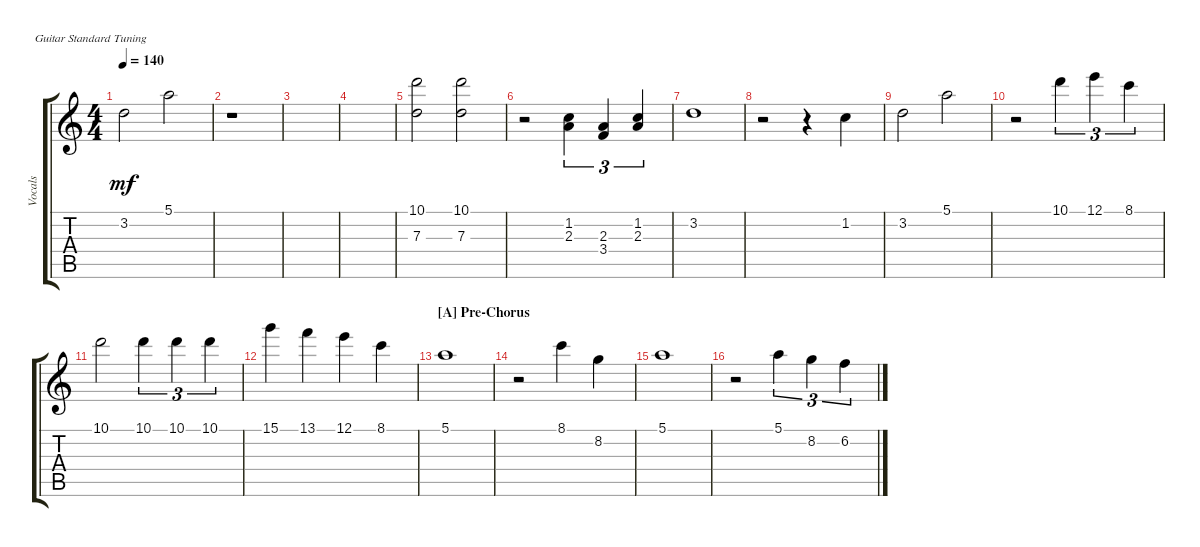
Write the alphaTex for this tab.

\defaultSystemsLayout 4
\bracketExtendMode groupsimilarinstruments
\multiBarRest
\otherSystemsTrackNameOrientation horizontal
\track ("Vocals" "Vocals") {instrument electricguitarclean}
\staff {score tabs}
\tuning (E4 B3 G3 D3 A2 E2)
\ts (4 4)
\tempo 140
\clef g2
\ks c
3.2.2{dy mf beam Down} 5.1.2{beam Down} |
r.1{beam Down} |
|
|
(10.1 7.3).2{beam Down} (10.1 7.3).2{beam Down} |
r.2{beam Down} (1.2 2.3).4{tu (3 2) beam Down} (2.3 3.4).4{tu (3 2) beam Up} (1.2 2.3).4{tu (3 2) beam Up} |
3.2.1{beam Down} |
r.2{beam Down} r.4{beam Down} 1.2.4{beam Down} |
3.2.2{beam Down} 5.1.2{beam Down} |
r.2{beam Down} 10.1.4{tu (3 2) beam Down} 12.1.4{tu (3 2) beam Down} 8.1.4{tu (3 2) beam Down} |
10.1.2{beam Down} 10.1.4{tu (3 2) beam Down} 10.1.4{tu (3 2) beam Down} 10.1.4{tu (3 2) beam Down} |
15.1.4{beam Down} 13.1.4{beam Down} 12.1.4{beam Down} 8.1.4{beam Down} |
\section ("A" "Pre-Chorus")
5.1.1{beam Down} |
r.2{beam Down} 8.1.4{beam Down} 8.2.4{beam Down} |
5.1.1{beam Down} |
r.2{beam Down} 5.1.4{tu (3 2) beam Down} 8.2.4{tu (3 2) beam Down} 6.2.4{tu (3 2) beam Down}
